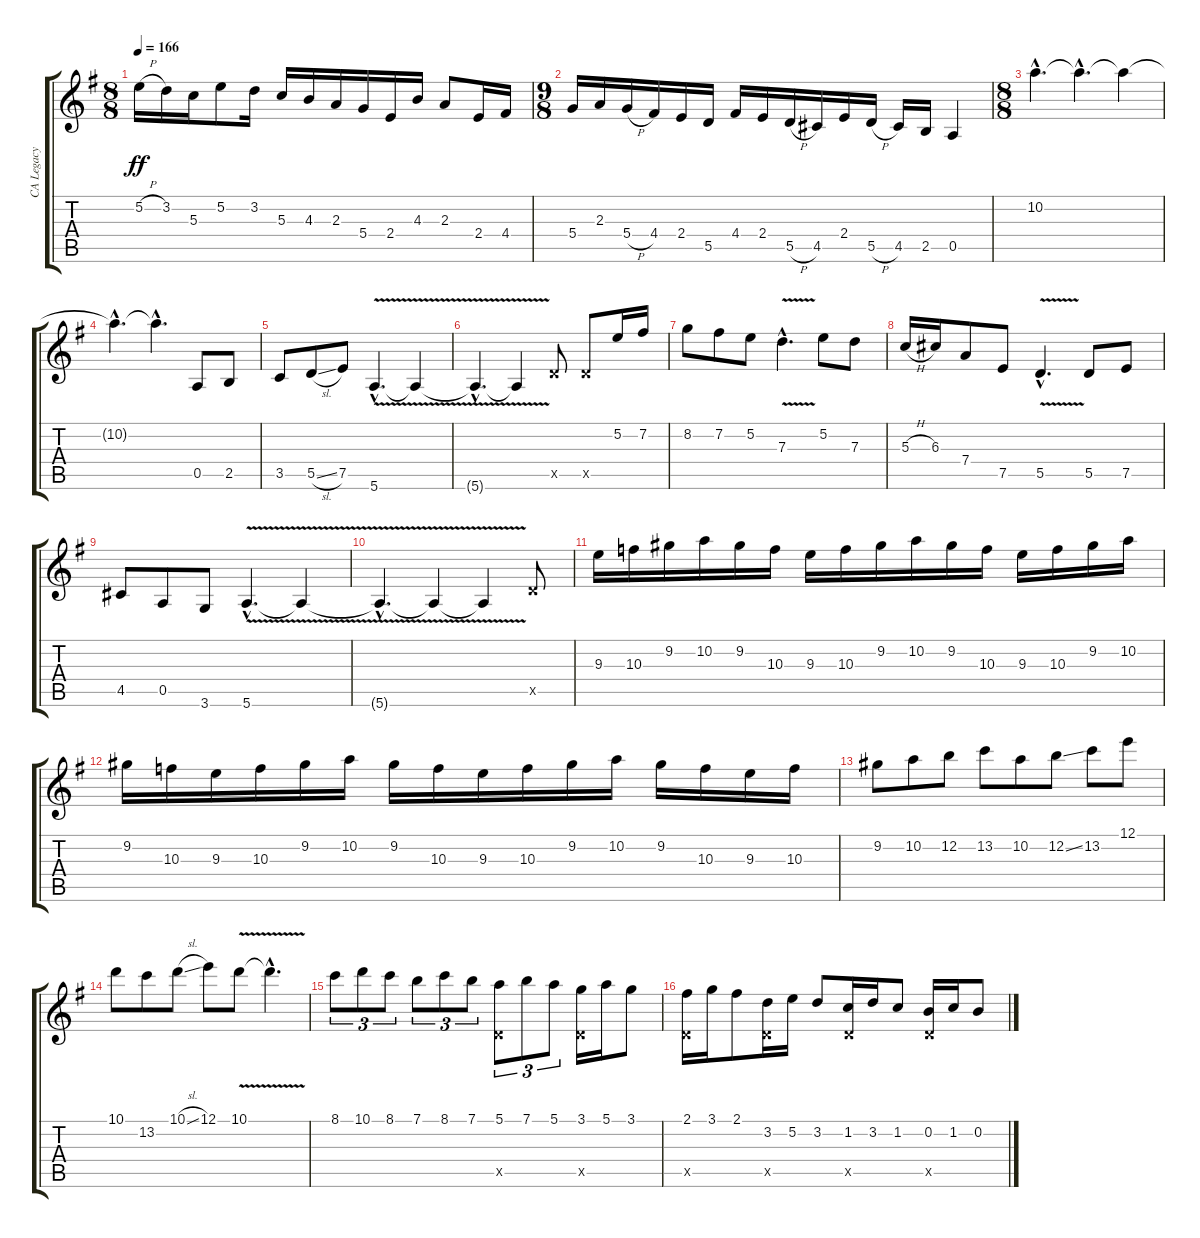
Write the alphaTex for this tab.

\track ("CA Legacy" "CA Legacy") {instrument acousticguitarsteel}
\staff {score tabs}
\tuning (E4 B3 G3 D3 A2 E2) {hide}
\ts (8 8)
\tempo 166
\clef g2
\ks g
5.2{h}.16{dy ff} 3.2.16 5.3.16 5.2.8 3.2.16 5.3.16 4.3.16 2.3.16 5.4.16 2.4.16 4.3.16 2.3.8 2.4.16 4.4.16 |
\ts (9 8)
5.4.16 2.3.16 5.4{h}.16 4.4.16 2.4.16 5.5.16 4.4.16 2.4.16 5.5{h}.16 4.5.16 2.4.16 5.5{h}.16 4.5.16 2.5.16 0.5.4 |
\ts (8 8)
10.2{hac}.4{d} 10.2{hac t}.4{d} 10.2{t}.4 |
10.2{hac t}.4{d} 10.2{hac t}.4{d} 0.5.8 2.5.8 |
3.5.8 5.5{sl}.8 7.5.8 5.6{v hac}.4{d} 5.6{v t}.4 |
5.6{v hac t}.4{d} 5.6{t}.4 5.5{x}.8 5.5{x}.8 5.2.16 7.2.16 |
8.2.8 7.2.8 5.2.8 7.3{v hac}.4{d} 5.2.8 7.3.8 |
5.3{h}.16 6.3.16 7.4.8 7.5.8 5.5{v hac}.4{d} 5.5.8 7.5.8 |
4.5.8 0.5.8 3.6.8 5.6{v hac}.4{d} 5.6{v t}.4 |
5.6{v hac t}.4{d} 5.6{v t}.4 5.6{t}.4 5.5{x}.8 |
9.3.16 10.3.16 9.2.16 10.2.16 9.2.16 10.3.16 9.3.16 10.3.16 9.2.16 10.2.16 9.2.16 10.3.16 9.3.16 10.3.16 9.2.16 10.2.16 |
9.2.16 10.3.16 9.3.16 10.3.16 9.2.16 10.2.16 9.2.16 10.3.16 9.3.16 10.3.16 9.2.16 10.2.16 9.2.16 10.3.16 9.3.16 10.3.16 |
9.2.8 10.2.8 12.2.8 13.2.8 10.2.8 12.2{ss}.8 13.2.8 12.1.8 |
10.1.8 13.2.8 10.1{sl}.8 12.1.8 10.1{v}.8 10.1{v hac t}.4{d} |
8.1.8{tu (3 2)} 10.1.8{tu (3 2)} 8.1.8{tu (3 2)} 7.1.8{tu (3 2)} 8.1.8{tu (3 2)} 7.1.8{tu (3 2)} (5.1 5.5{x}).8{tu (3 2)} 7.1.8{tu (3 2)} 5.1.8{tu (3 2)} (3.1 5.5{x}).16 5.1.16 3.1.8 |
(2.1 5.5{x}).16 3.1.16 2.1.8 (3.2 5.5{x}).16 5.2.16 3.2.8 (1.2 5.5{x}).16 3.2.16 1.2.8 (0.2 5.5{x}).16 1.2.16 0.2.8
